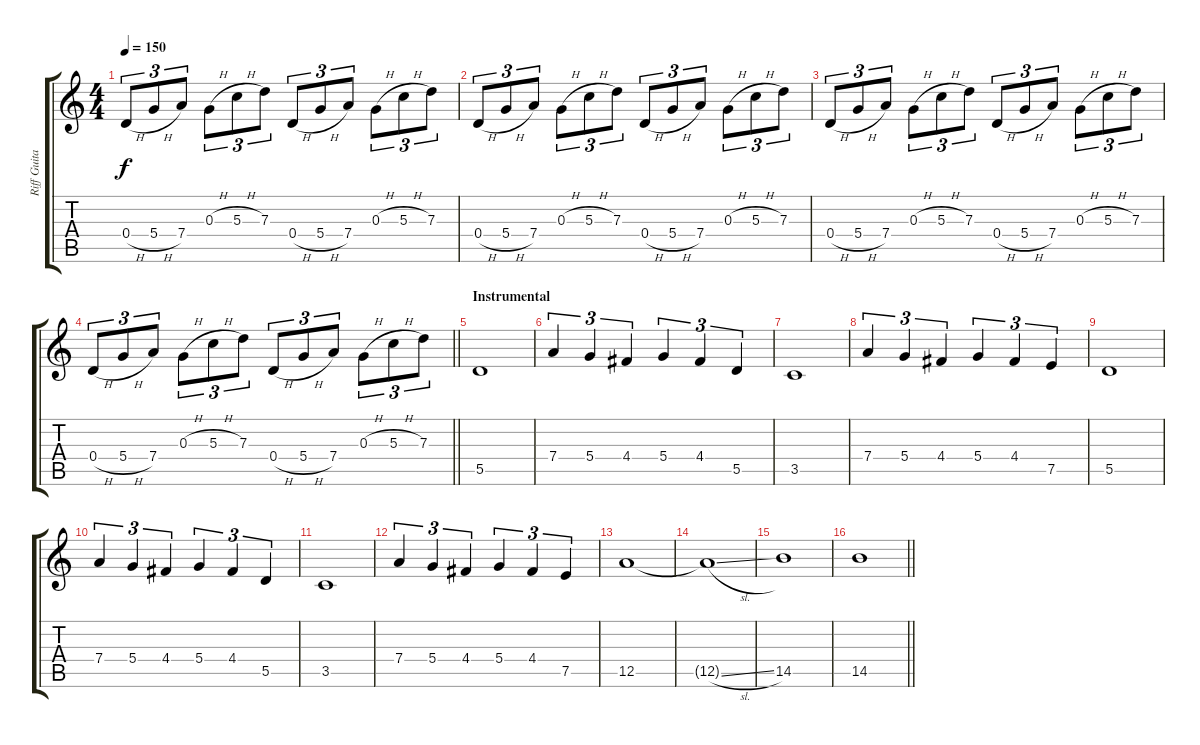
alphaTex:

\track ("Riff Guitar" "Riff Guita") {instrument distortionguitar}
\staff {score tabs}
\tuning (E4 B3 G3 D3 A2 D2) {hide}
\ts (4 4)
\tempo 150
\clef g2
\ks c
0.4{h}.8{tu (3 2) dy f} 5.4{h}.8{tu (3 2)} 7.4.8{tu (3 2)} 0.3{h}.8{tu (3 2)} 5.3{h}.8{tu (3 2)} 7.3.8{tu (3 2)} 0.4{h}.8{tu (3 2)} 5.4{h}.8{tu (3 2)} 7.4.8{tu (3 2)} 0.3{h}.8{tu (3 2)} 5.3{h}.8{tu (3 2)} 7.3.8{tu (3 2)} |
0.4{h}.8{tu (3 2)} 5.4{h}.8{tu (3 2)} 7.4.8{tu (3 2)} 0.3{h}.8{tu (3 2)} 5.3{h}.8{tu (3 2)} 7.3.8{tu (3 2)} 0.4{h}.8{tu (3 2)} 5.4{h}.8{tu (3 2)} 7.4.8{tu (3 2)} 0.3{h}.8{tu (3 2)} 5.3{h}.8{tu (3 2)} 7.3.8{tu (3 2)} |
0.4{h}.8{tu (3 2)} 5.4{h}.8{tu (3 2)} 7.4.8{tu (3 2)} 0.3{h}.8{tu (3 2)} 5.3{h}.8{tu (3 2)} 7.3.8{tu (3 2)} 0.4{h}.8{tu (3 2)} 5.4{h}.8{tu (3 2)} 7.4.8{tu (3 2)} 0.3{h}.8{tu (3 2)} 5.3{h}.8{tu (3 2)} 7.3.8{tu (3 2)} |
\barLineRight lightlight
0.4{h}.8{tu (3 2)} 5.4{h}.8{tu (3 2)} 7.4.8{tu (3 2)} 0.3{h}.8{tu (3 2)} 5.3{h}.8{tu (3 2)} 7.3.8{tu (3 2)} 0.4{h}.8{tu (3 2)} 5.4{h}.8{tu (3 2)} 7.4.8{tu (3 2)} 0.3{h}.8{tu (3 2)} 5.3{h}.8{tu (3 2)} 7.3.8{tu (3 2)} |
\section ("" "Instrumental")
5.5.1 |
7.4.4{tu (3 2)} 5.4.4{tu (3 2)} 4.4.4{tu (3 2)} 5.4.4{tu (3 2)} 4.4.4{tu (3 2)} 5.5.4{tu (3 2)} |
3.5.1 |
7.4.4{tu (3 2)} 5.4.4{tu (3 2)} 4.4.4{tu (3 2)} 5.4.4{tu (3 2)} 4.4.4{tu (3 2)} 7.5.4{tu (3 2)} |
5.5.1 |
7.4.4{tu (3 2)} 5.4.4{tu (3 2)} 4.4.4{tu (3 2)} 5.4.4{tu (3 2)} 4.4.4{tu (3 2)} 5.5.4{tu (3 2)} |
3.5.1 |
7.4.4{tu (3 2)} 5.4.4{tu (3 2)} 4.4.4{tu (3 2)} 5.4.4{tu (3 2)} 4.4.4{tu (3 2)} 7.5.4{tu (3 2)} |
12.5.1 |
12.5{sl t}.1 |
14.5.1 |
\barLineRight lightlight
14.5.1
